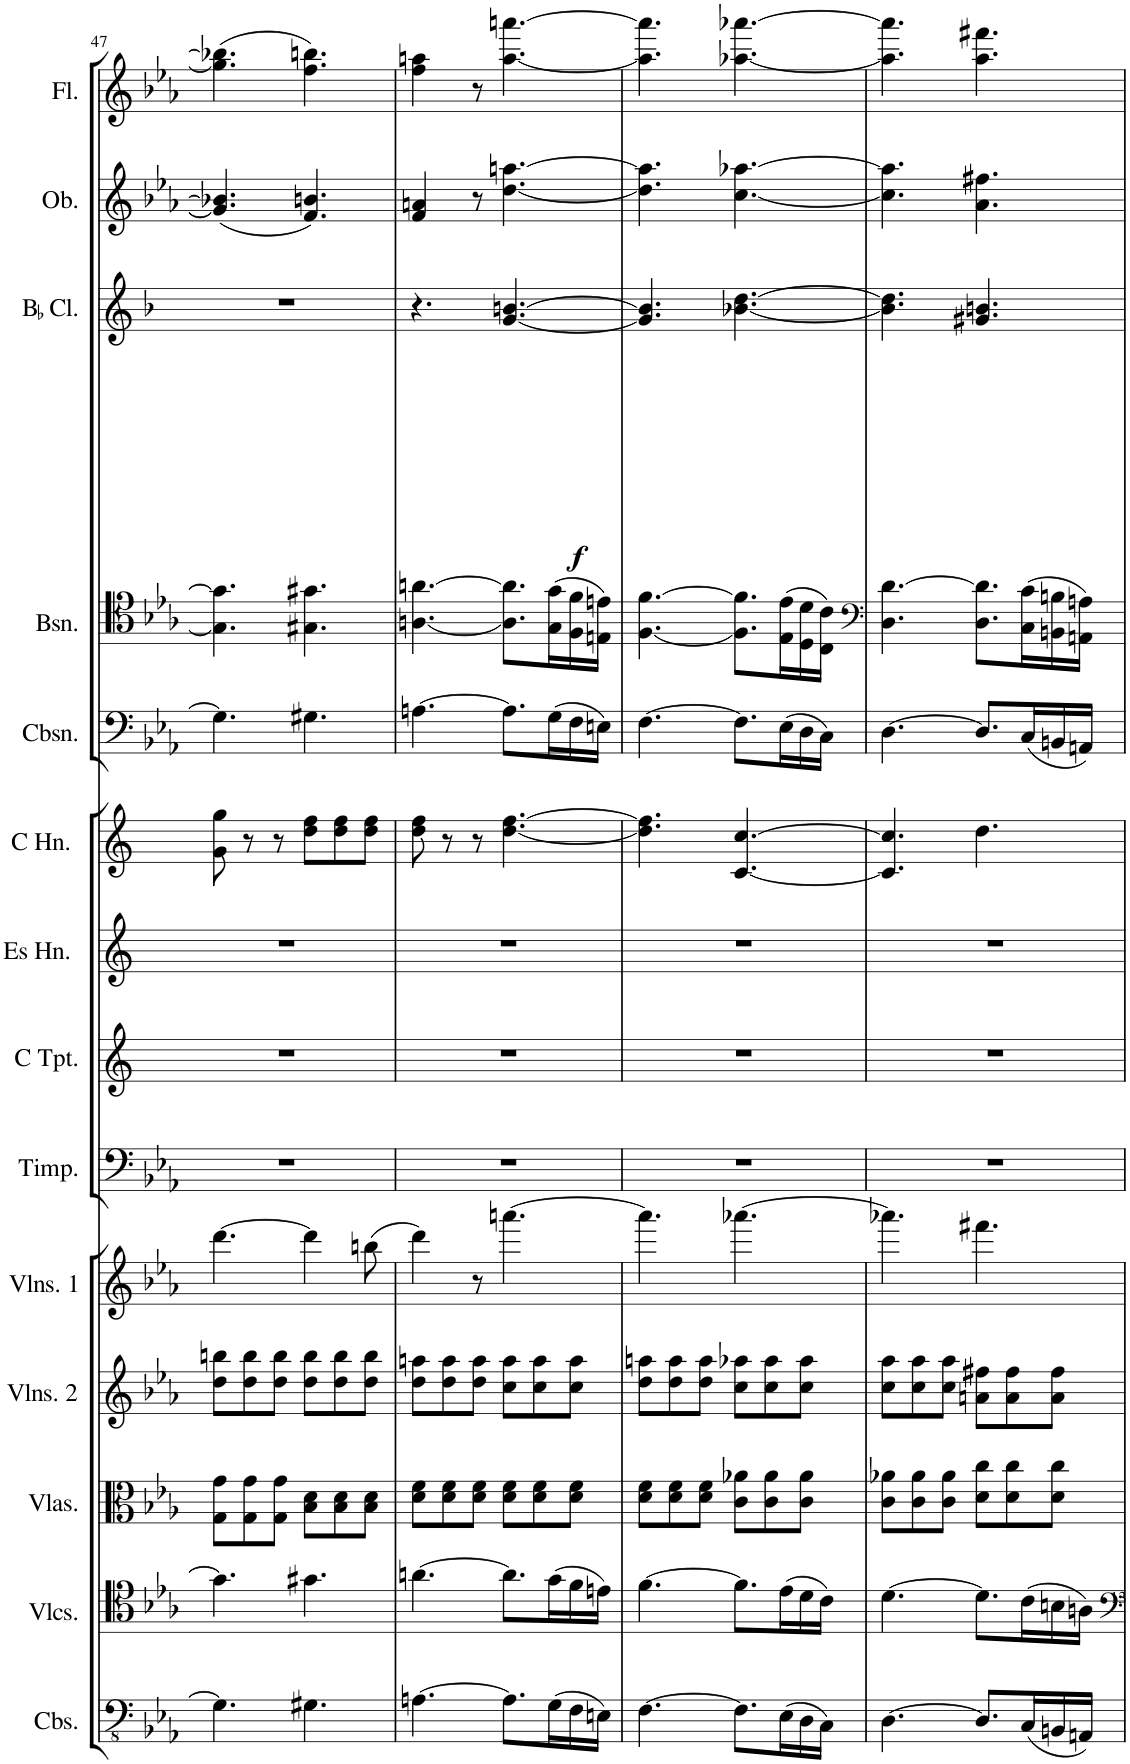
**kern	**kern	**kern	**kern	**kern	**kern	**kern	**kern	**kern	**kern	**kern	**kern	**dynam	**kern	**kern
*part14	*part13	*part12	*part11	*part10	*part9	*part8	*part7	*part6	*part5	*part4	*part3	*part3	*part2	*part1
*staff14	*staff13	*staff12	*staff11	*staff10	*staff9	*staff8	*staff7	*staff6	*staff5	*staff4	*staff3	*staff3	*staff2	*staff1
*I"Contrabasses	*I"Violoncellos	*I"Violas	*I"Violins 2	*I"Violins 1	*I"Timpani	*I"C Trumpet 1 2	*I"Es Horn 3 4	*I"C Horn 1 2	*I"Contrabassoon	*I"Bassoon 1 2	*I"BaccidentalFlat Clarinet 1 2	*	*I"Oboe 1 2	*I"Flute  1 2
*I'Cbs.	*I'Vlcs.	*I'Vlas.	*I'Vlns. 2	*I'Vlns. 1	*I'Timp.	*I'C Tpt.	*I'Es Hn.	*I'C Hn.	*I'Cbsn.	*I'Bsn.	*I'BaccidentalFlat Cl.	*	*I'Ob.	*I'Fl.
!!LO:PB:g=z
*clefFv4	*clefC4	*clefC3	*clefG2	*clefG2	*clefF4	*clefG2	*clefG2	*clefG2	*clefF4	*clefC4	*clefG2	*	*clefG2	*clefG2
*	*	*	*	*	*	*	*Trd5c9	*Trd4c7	*Trd7c12	*	*Trd1c2	*	*	*
*k[b-e-a-]	*k[b-e-a-]	*k[b-e-a-]	*k[b-e-a-]	*k[b-e-a-]	*k[b-e-a-]	*k[]	*k[]	*k[]	*k[b-e-a-]	*k[b-e-a-]	*k[b-]	*	*k[b-e-a-]	*k[b-e-a-]
*M6/8	*M9/8	*M9/8	*M9/8	*M9/8	*M6/8	*M6/8	*M6/8	*M6/8	*M6/8	*M9/8	*M9/8	*	*M9/8	*M9/8
=47	=47	=47	=47	=47	=47	=47	=47	=47	=47	=47	=47	=47	=47	=47
4.GG\]	4.g\]	8G\ 8g\L	8dd\ 8bbn\L	[4.ddd\	2.r	2.r	2.r	8g\ 8gg\	4.G\]	4.G\] 4.g\]	8%9r	.	(4.g/] 4.b-X/]	(4.gg\] 4.bb-X\]
.	.	8G\ 8g\	8dd\ 8bb\	.	.	.	.	8r	.	.	.	.	.	.
.	.	8G\ 8g\J	8dd\ 8bb\J	.	.	.	.	8r	.	.	.	.	.	.
4.GG#X\	4.g#X\	8B-\ 8d\L	8dd\ 8bb\L	4ddd\]	.	.	.	8dd\ 8ff\L	4.G#X\	4.G#X\ 4.g#X\	.	.	4.f/ 4.bn/)	4.ff\ 4.bbn\)
.	.	8B-\ 8d\	8dd\ 8bb\	.	.	.	.	8dd\ 8ff\	.	.	.	.	.	.
.	.	8B-\ 8d\J	8dd\ 8bb\J	(8bbn\	.	.	.	8dd\ 8ff\J	.	.	.	.	.	.
4.ryy	4.ryy	4.ryy	4.ryy	4.ryy	4.ryy	4.ryy	4.ryy	4.ryy	4.ryy	4.ryy	.	.	4.ryy	4.ryy
=48	=48	=48	=48	=48	=48	=48	=48	=48	=48	=48	=48	=48	=48	=48
[4.AAn\	[4.an\	8d\ 8f\L	8dd\ 8aan\L	4ddd\)	2.r	2.r	2.r	8dd\ 8ff\	[4.An\	[4.An\ [4.an\	4.r	.	4f/ 4an/	4ff\ 4aan\
.	.	8d\ 8f\	8dd\ 8aa\	.	.	.	.	8r	.	.	.	.	.	.
.	.	8d\ 8f\J	8dd\ 8aa\J	8r	.	.	.	8r	.	.	.	.	8r	8r
!	!	!	!	!	!	!	!	!	!	!	!	!LO:DY:b	!	!
8.AA\L]	8.a\L]	8d\ 8f\L	8cc\ 8aa\L	[4.aaan\	.	.	.	[4.dd\ [4.ff\	8.A\L]	8.A\] 8.a\]L	[4.g/ [4.bn/	f	[4.dd\ [4.aan\	[4.aa\ [4.aaan\
.	.	8d\ 8f\	8cc\ 8aa\	.	.	.	.	.	.	.	.	.	.	.
(16GG\L	(16g\L	.	.	.	.	.	.	.	(16G\L	(16G\ 16g\L	.	.	.	.
16FF\	16f\	8d\ 8f\J	8cc\ 8aa\J	.	.	.	.	.	16F\	16F\ 16f\	.	.	.	.
16EEn\JJ)	16en\JJ)	.	.	.	.	.	.	.	16En\JJ)	16En\ 16en\JJ)	.	.	.	.
=49	=49	=49	=49	=49	=49	=49	=49	=49	=49	=49	=49	=49	=49	=49
[4.FF\	[4.f\	8d\ 8f\L	8dd\ 8aan\L	4.aaa\]	2.r	2.r	2.r	4.dd\] 4.ff\]	[4.F\	[4.F\ [4.f\	4.g/] 4.b/]	.	4.dd\] 4.aa\]	4.aa\] 4.aaa\]
.	.	8d\ 8f\	8dd\ 8aa\	.	.	.	.	.	.	.	.	.	.	.
.	.	8d\ 8f\J	8dd\ 8aa\J	.	.	.	.	.	.	.	.	.	.	.
8.FF\L]	8.f\L]	8c\ 8a-X\L	8cc\ 8aa-X\L	[4.aaa-X\	.	.	.	[4.c/ [4.cc/	8.F\L]	8.F\] 8.f\]L	[4.b-X\ [4.dd\	.	[4.cc\ [4.aa-X\	[4.aa-X\ [4.aaa-X\
.	.	8c\ 8a-\	8cc\ 8aa-\	.	.	.	.	.	.	.	.	.	.	.
(16EE-\L	(16e-\L	.	.	.	.	.	.	.	(16E-\L	(16E-\ 16e-\L	.	.	.	.
16DD\	16d\	8c\ 8a-\J	8cc\ 8aa-\J	.	.	.	.	.	16D\	16D\ 16d\	.	.	.	.
16CC\JJ)	16c\JJ)	.	.	.	.	.	.	.	16C\JJ)	16C\ 16c\JJ)	.	.	.	.
=50	=50	=50	=50	=50	=50	=50	=50	=50	=50	=50	=50	=50	=50	=50
*	*	*	*	*	*	*	*	*	*	*clefF4	*	*	*	*
[4.DD\	[4.d\	8c\ 8a-X\L	8cc\ 8aa-\L	4.aaa-X\]	2.r	2.r	2.r	4.c/] 4.cc/]	[4.D\	4.D\ [4.d\	4.b-\] 4.dd\]	.	4.cc\] 4.aa-\]	4.aa-\] 4.aaa-\]
.	.	8c\ 8a-\	8cc\ 8aa-\	.	.	.	.	.	.	.	.	.	.	.
.	.	8c\ 8a-\J	8cc\ 8aa-\J	.	.	.	.	.	.	.	.	.	.	.
8.DD/L]	8.d\L]	8d\ 8cc\L	8an\ 8ff#X\L	4.fff#X\	.	.	.	4.dd\	8.D/L]	8.D\ 8.d\]L	4.g#X/ 4.bn/	.	4.a-\ 4.ff#X\	4.aa-\ 4.fff#X\
.	.	8d\ 8cc\	8a\ 8ff#\	.	.	.	.	.	.	.	.	.	.	.
(16CC/L	(16c\L	.	.	.	.	.	.	.	(16C/L	(16C\ 16c\L	.	.	.	.
16BBBn/	16Bn\	8d\ 8cc\J	8a\ 8ff#\J	.	.	.	.	.	16BBn/	16BBn\ 16Bn\	.	.	.	.
16AAAn/JJ)	16An\JJ)	.	.	.	.	.	.	.	16AAn/JJ)	16AAn\ 16An\JJ)	.	.	.	.
=	=	=	=	=	=	=	=	=	=	=	=	=	=	=
*-	*-	*-	*-	*-	*-	*-	*-	*-	*-	*-	*-	*-	*-	*-
